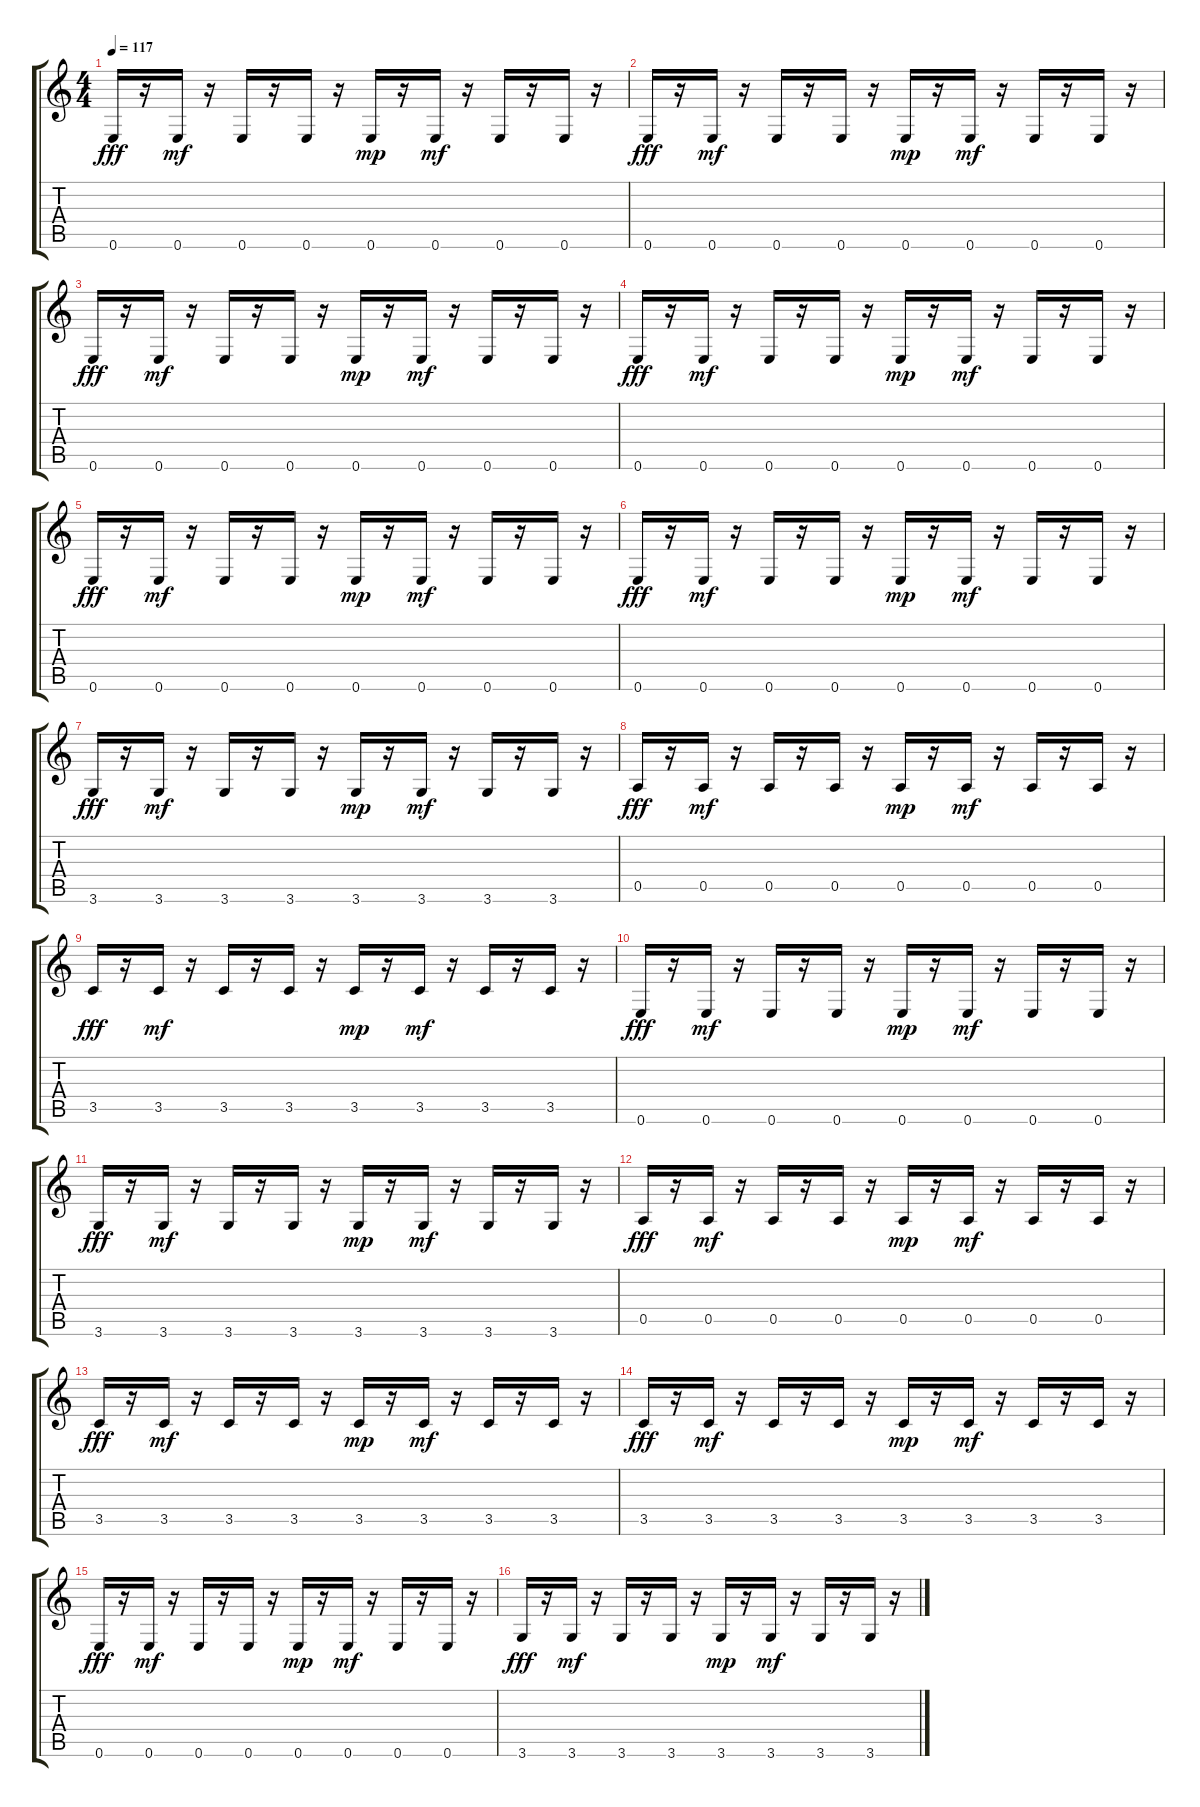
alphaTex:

\track "" {instrument synthbass1}
\staff {score tabs}
\tuning (E4 B3 G3 D3 A2 E2) {hide}
\ts (4 4)
\tempo 117
\clef g2
\ks c
0.6.16{dy fff} r.16 0.6.16{dy mf} r.16 0.6.16 r.16 0.6.16 r.16 0.6.16{dy mp} r.16 0.6.16{dy mf} r.16 0.6.16 r.16 0.6.16 r.16 |
0.6.16{dy fff} r.16 0.6.16{dy mf} r.16 0.6.16 r.16 0.6.16 r.16 0.6.16{dy mp} r.16 0.6.16{dy mf} r.16 0.6.16 r.16 0.6.16 r.16 |
0.6.16{dy fff} r.16 0.6.16{dy mf} r.16 0.6.16 r.16 0.6.16 r.16 0.6.16{dy mp} r.16 0.6.16{dy mf} r.16 0.6.16 r.16 0.6.16 r.16 |
0.6.16{dy fff} r.16 0.6.16{dy mf} r.16 0.6.16 r.16 0.6.16 r.16 0.6.16{dy mp} r.16 0.6.16{dy mf} r.16 0.6.16 r.16 0.6.16 r.16 |
0.6.16{dy fff} r.16 0.6.16{dy mf} r.16 0.6.16 r.16 0.6.16 r.16 0.6.16{dy mp} r.16 0.6.16{dy mf} r.16 0.6.16 r.16 0.6.16 r.16 |
0.6.16{dy fff} r.16 0.6.16{dy mf} r.16 0.6.16 r.16 0.6.16 r.16 0.6.16{dy mp} r.16 0.6.16{dy mf} r.16 0.6.16 r.16 0.6.16 r.16 |
3.6.16{dy fff} r.16 3.6.16{dy mf} r.16 3.6.16 r.16 3.6.16 r.16 3.6.16{dy mp} r.16 3.6.16{dy mf} r.16 3.6.16 r.16 3.6.16 r.16 |
0.5.16{dy fff} r.16 0.5.16{dy mf} r.16 0.5.16 r.16 0.5.16 r.16 0.5.16{dy mp} r.16 0.5.16{dy mf} r.16 0.5.16 r.16 0.5.16 r.16 |
3.5.16{dy fff} r.16 3.5.16{dy mf} r.16 3.5.16 r.16 3.5.16 r.16 3.5.16{dy mp} r.16 3.5.16{dy mf} r.16 3.5.16 r.16 3.5.16 r.16 |
0.6.16{dy fff} r.16 0.6.16{dy mf} r.16 0.6.16 r.16 0.6.16 r.16 0.6.16{dy mp} r.16 0.6.16{dy mf} r.16 0.6.16 r.16 0.6.16 r.16 |
3.6.16{dy fff} r.16 3.6.16{dy mf} r.16 3.6.16 r.16 3.6.16 r.16 3.6.16{dy mp} r.16 3.6.16{dy mf} r.16 3.6.16 r.16 3.6.16 r.16 |
0.5.16{dy fff} r.16 0.5.16{dy mf} r.16 0.5.16 r.16 0.5.16 r.16 0.5.16{dy mp} r.16 0.5.16{dy mf} r.16 0.5.16 r.16 0.5.16 r.16 |
3.5.16{dy fff} r.16 3.5.16{dy mf} r.16 3.5.16 r.16 3.5.16 r.16 3.5.16{dy mp} r.16 3.5.16{dy mf} r.16 3.5.16 r.16 3.5.16 r.16 |
3.5.16{dy fff} r.16 3.5.16{dy mf} r.16 3.5.16 r.16 3.5.16 r.16 3.5.16{dy mp} r.16 3.5.16{dy mf} r.16 3.5.16 r.16 3.5.16 r.16 |
0.6.16{dy fff} r.16 0.6.16{dy mf} r.16 0.6.16 r.16 0.6.16 r.16 0.6.16{dy mp} r.16 0.6.16{dy mf} r.16 0.6.16 r.16 0.6.16 r.16 |
3.6.16{dy fff} r.16 3.6.16{dy mf} r.16 3.6.16 r.16 3.6.16 r.16 3.6.16{dy mp} r.16 3.6.16{dy mf} r.16 3.6.16 r.16 3.6.16 r.16
